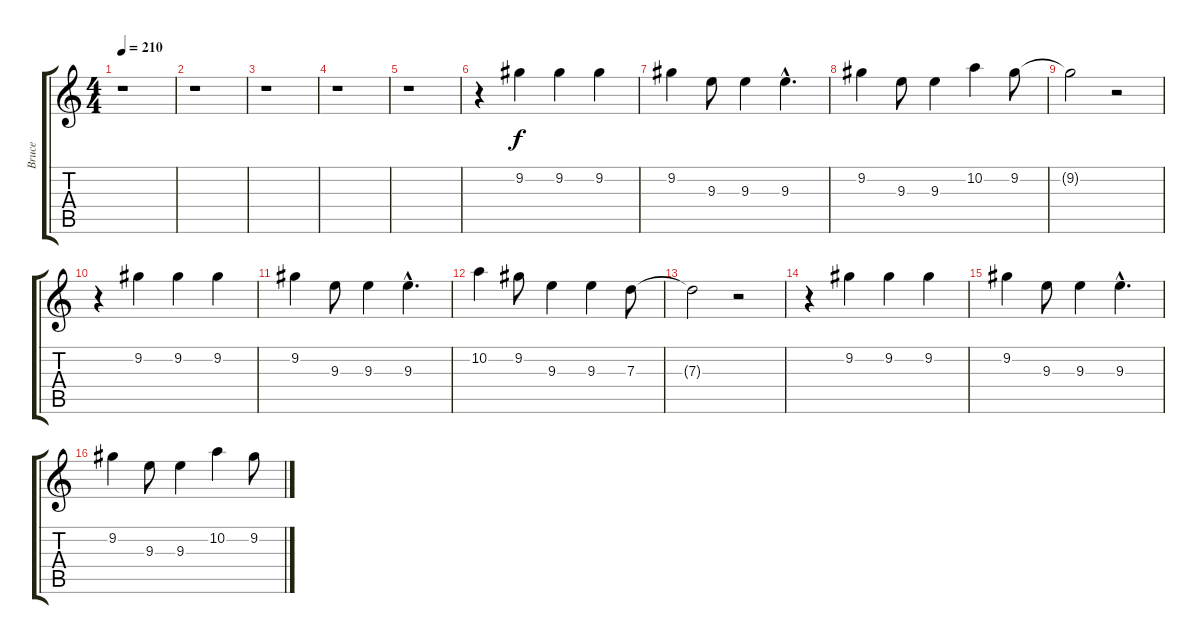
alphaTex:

\track ("Bruce" "Bruce") {instrument overdrivenguitar}
\staff {score tabs}
\tuning (E4 B3 G3 D3 A2 E2) {hide}
\ts (4 4)
\tempo 210
\clef g2
\ks c
r.1{dy f} |
r.1 |
r.1 |
r.1 |
r.1 |
r.4 9.2.4 9.2.4 9.2.4 |
9.2.4 9.3.8 9.3.4 9.3{hac}.4{d} |
9.2.4 9.3.8 9.3.4 10.2.4 9.2.8 |
9.2{t}.2 r.2 |
r.4 9.2.4 9.2.4 9.2.4 |
9.2.4 9.3.8 9.3.4 9.3{hac}.4{d} |
10.2.4 9.2.8 9.3.4 9.3.4 7.3.8 |
7.3{t}.2 r.2 |
r.4 9.2.4 9.2.4 9.2.4 |
9.2.4 9.3.8 9.3.4 9.3{hac}.4{d} |
9.2.4 9.3.8 9.3.4 10.2.4 9.2.8
